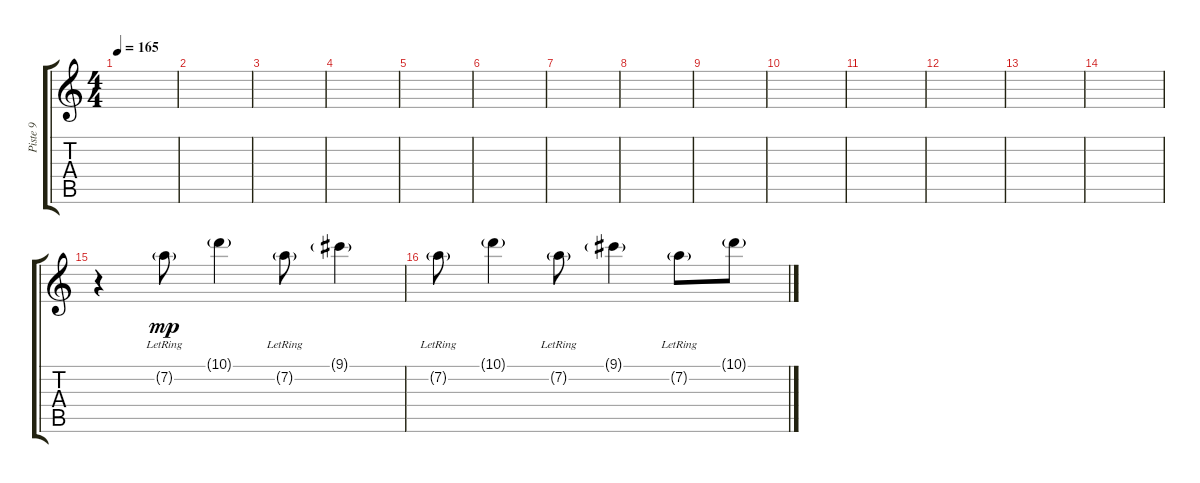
\track ("Piste 9" "Piste 9") {instrument overdrivenguitar}
\staff {score tabs}
\tuning (E4 D4 A3 D3 A2 D2) {hide}
\ts (4 4)
\tempo 165
\clef g2
\ks c
|
|
|
|
|
|
|
|
|
|
|
|
|
|
r.4 7.2{g lr}.8{dy mp} 10.1{g}.4 7.2{g lr}.8 9.1{g}.4 |
7.2{g lr}.8 10.1{g}.4 7.2{g lr}.8 9.1{g}.4 7.2{g lr}.8 10.1{g}.8
